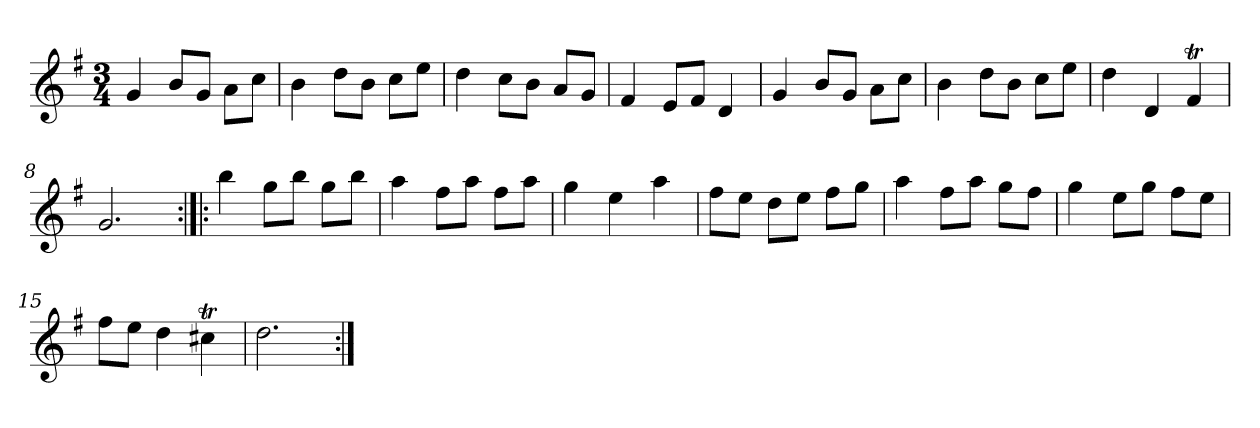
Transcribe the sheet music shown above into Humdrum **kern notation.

**kern
*part1
*staff1
*clefG2
*k[f#]
*G:
*M3/4
*MM120
=1
4g
8b/L
8g/J
8a\L
8cc\J
=2
4b
8dd\L
8b\J
8cc\L
8ee\J
=3
4dd
8cc\L
8b\J
8a/L
8g/J
=4
4f#
8e/L
8f#/J
4d
=5
4g
8b/L
8g/J
8a\L
8cc\J
=6
4b
8dd\L
8b\J
8cc\L
8ee\J
=7
4dd
4d
4f#t
=8
2.g
=9:|!|:
4bb
8gg\L
8bb\J
8gg\L
8bb\J
=10
4aa
8ff#\L
8aa\J
8ff#\L
8aa\J
=11
4gg
4ee
4aa
=12
8ff#\L
8ee\J
8dd\L
8ee\J
8ff#\L
8gg\J
=13
4aa
8ff#\L
8aa\J
8gg\L
8ff#\J
=14
4gg
8ee\L
8gg\J
8ff#\L
8ee\J
=15
8ff#\L
8ee\J
4dd
4cc#Xt
=16
2.dd
=:|!
*-
